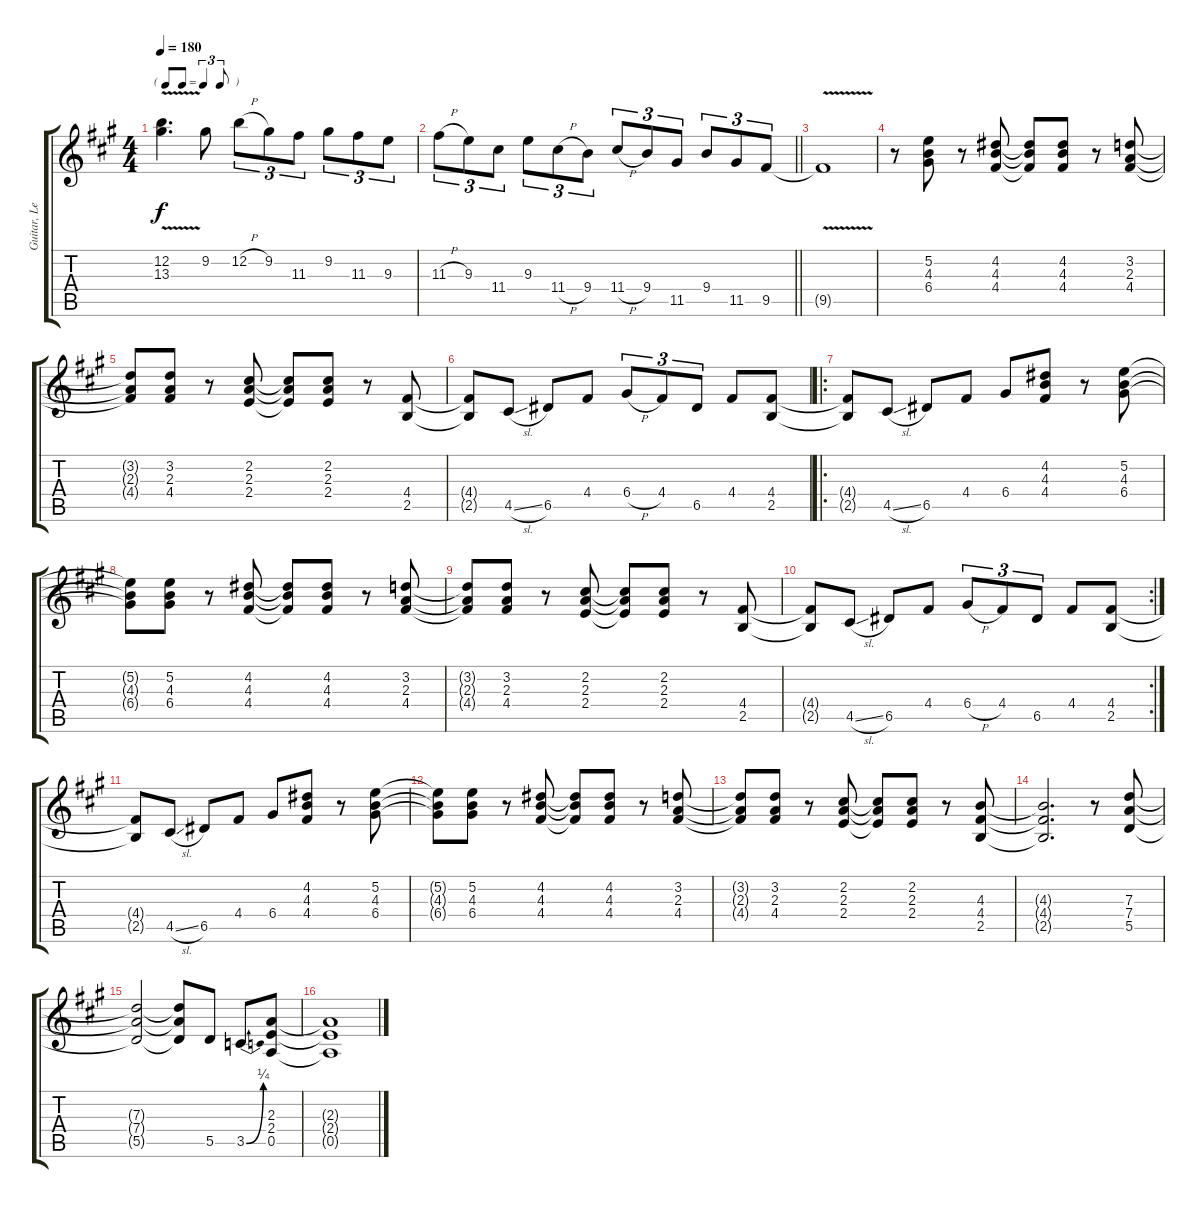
\track ("Guitar, Lead" "Guitar, Le") {instrument distortionguitar}
\staff {score tabs}
\tuning (E4 B3 G3 D3 A2 E2) {hide}
\ts (4 4)
\tf triplet8th
\tempo 180
\clef g2
\ks a
(12.2{v t} 13.3{v t}).4{d dy f} 9.2.8 12.2{h}.8{tu (3 2)} 9.2.8{tu (3 2)} 11.3.8{tu (3 2)} 9.2.8{tu (3 2)} 11.3.8{tu (3 2)} 9.3.8{tu (3 2)} |
\barLineRight lightlight
11.3{h}.8{tu (3 2)} 9.3.8{tu (3 2)} 11.4.8{tu (3 2)} 9.3.8{tu (3 2)} 11.4{h}.8{tu (3 2)} 9.4.8{tu (3 2)} 11.4{h}.8{tu (3 2)} 9.4.8{tu (3 2)} 11.5.8{tu (3 2)} 9.4.8{tu (3 2)} 11.5.8{tu (3 2)} 9.5.8{tu (3 2)} |
9.5{v t}.1 |
r.8 (5.2 4.3 6.4).8 r.8 (4.2 4.3 4.4).8 (4.2{t} 4.3{t} 4.4{t}).8 (4.2 4.3 4.4).8 r.8 (3.2 2.3 4.4).8 |
(3.2{t} 2.3{t} 4.4{t}).8 (3.2 2.3 4.4).8 r.8 (2.2 2.3 2.4).8 (2.2{t} 2.3{t} 2.4{t}).8 (2.2 2.3 2.4).8 r.8 (4.4 2.5).8 |
(4.4{t} 2.5{t}).8 4.5{sl}.8 6.5.8 4.4.8 6.4{h}.8{tu (3 2)} 4.4.8{tu (3 2)} 6.5.8{tu (3 2)} 4.4.8 (4.4 2.5).8 |
\ro
(4.4{t} 2.5{t}).8 4.5{sl}.8 6.5.8 4.4.8 6.4.8 (4.2 4.3 4.4).8 r.8 (5.2 4.3 6.4).8 |
(5.2{t} 4.3{t} 6.4{t}).8 (5.2 4.3 6.4).8 r.8 (4.2 4.3 4.4).8 (4.2{t} 4.3{t} 4.4{t}).8 (4.2 4.3 4.4).8 r.8 (3.2 2.3 4.4).8 |
(3.2{t} 2.3{t} 4.4{t}).8 (3.2 2.3 4.4).8 r.8 (2.2 2.3 2.4).8 (2.2{t} 2.3{t} 2.4{t}).8 (2.2 2.3 2.4).8 r.8 (4.4 2.5).8 |
\rc 2
(4.4{t} 2.5{t}).8 4.5{sl}.8 6.5.8 4.4.8 6.4{h}.8{tu (3 2)} 4.4.8{tu (3 2)} 6.5.8{tu (3 2)} 4.4.8 (4.4 2.5).8 |
(4.4{t} 2.5{t}).8 4.5{sl}.8 6.5.8 4.4.8 6.4.8 (4.2 4.3 4.4).8 r.8 (5.2 4.3 6.4).8 |
(5.2{t} 4.3{t} 6.4{t}).8 (5.2 4.3 6.4).8 r.8 (4.2 4.3 4.4).8 (4.2{t} 4.3{t} 4.4{t}).8 (4.2 4.3 4.4).8 r.8 (3.2 2.3 4.4).8 |
(3.2{t} 2.3{t} 4.4{t}).8 (3.2 2.3 4.4).8 r.8 (2.2 2.3 2.4).8 (2.2{t} 2.3{t} 2.4{t}).8 (2.2 2.3 2.4).8 r.8 (4.3 4.4 2.5).8 |
(4.3{t} 4.4{t} 2.5{t}).2{d} r.8 (7.3 7.4 5.5).8 |
(7.3{t} 7.4{t} 5.5{t}).2 (7.3{t} 7.4{t} 5.5{t}).8 5.5.8 3.5{be (bend 0 0 60 1)}.8 (2.3 2.4 0.5).8 |
(2.3{t} 2.4{t} 0.5{t}).1
